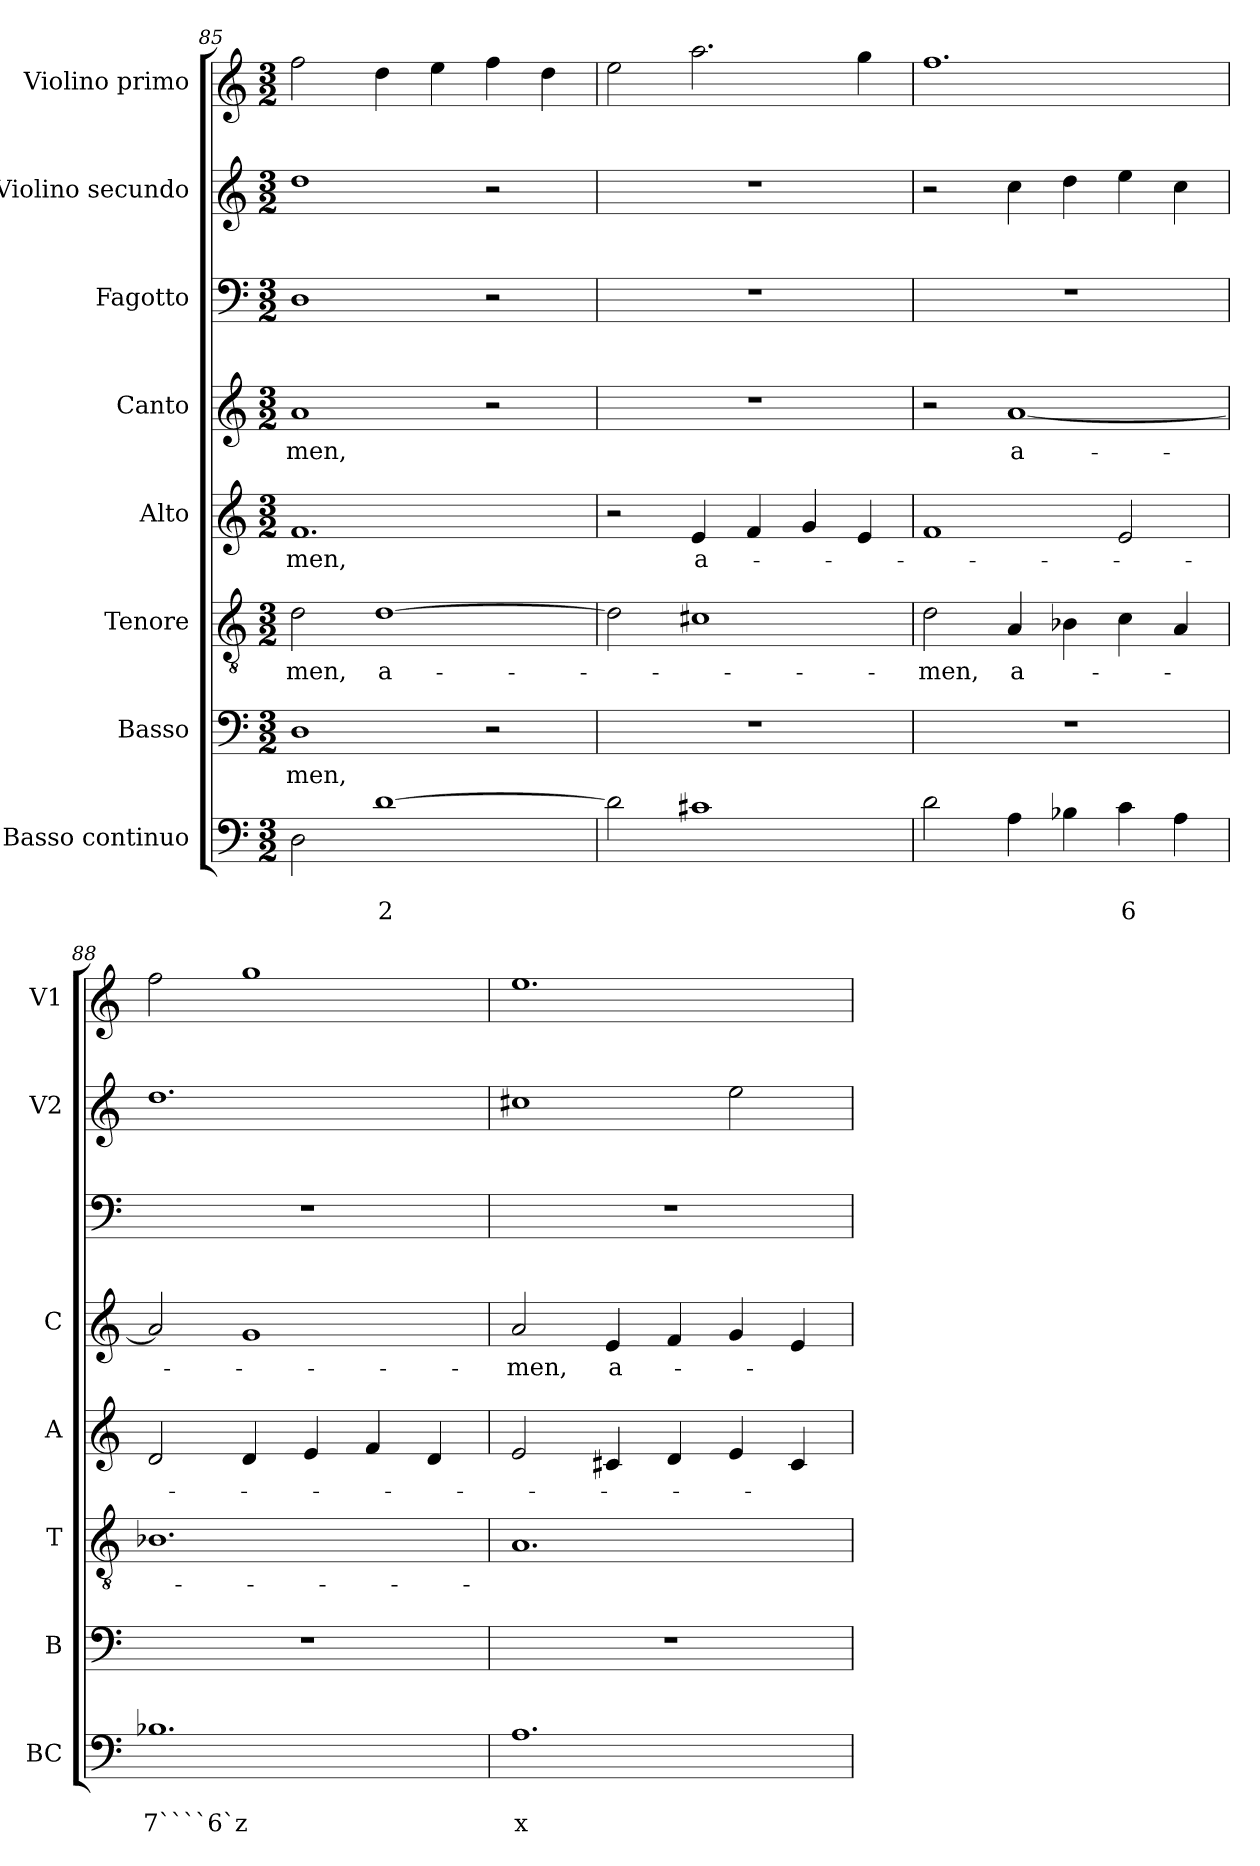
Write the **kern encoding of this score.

**kern	**text	**text	**kern	**text	**kern	**text	**kern	**text	**kern	**text	**kern	**kern	**kern
*part8	*part8	*part8	*part7	*part7	*part6	*part6	*part5	*part5	*part4	*part4	*part3	*part2	*part1
*staff8	*staff8	*staff8	*staff7	*staff7	*staff6	*staff6	*staff5	*staff5	*staff4	*staff4	*staff3	*staff2	*staff1
*I"Basso continuo	*	*	*I"Basso	*	*I"Tenore	*	*I"Alto	*	*I"Canto	*	*I"Fagotto	*I"Violino secundo	*I"Violino primo
*I'BC	*	*	*I'B	*	*I'T	*	*I'A	*	*I'C	*	*	*I'V2	*I'V1
*clefF4	*	*	*clefF4	*	*clefGv2	*	*clefG2	*	*clefG2	*	*clefF4	*clefG2	*clefG2
*k[]	*	*	*k[]	*	*k[]	*	*k[]	*	*k[]	*	*k[]	*k[]	*k[]
*C:	*	*	*C:	*	*C:	*	*C:	*	*C:	*	*C:	*C:	*C:
*M3/2	*	*	*M3/2	*	*M3/2	*	*M3/2	*	*M3/2	*	*M3/2	*M3/2	*M3/2
=85	=85	=85	=85	=85	=85	=85	=85	=85	=85	=85	=85	=85	=85
!	!	!	!	!LO:LY:b	!	!LO:LY:b	!	!LO:LY:b	!	!LO:LY:b	!	!	!
2D\	.	.	1D	-men,	2d\	-men,	1.f	-men,	1a	-men,	1D	1dd	2ff\
!	!	!LO:LY:b	!	!	!	!LO:LY:b	!	!	!	!	!	!	!
[1d	.	2	.	.	[1d	a-	.	.	.	.	.	.	4dd\
.	.	.	.	.	.	.	.	.	.	.	.	.	4ee\
.	.	.	2r	.	.	.	.	.	2r	.	2r	2r	4ff\
.	.	.	.	.	.	.	.	.	.	.	.	.	4dd\
!!LO:LB:g=z
=86	=86	=86	=86	=86	=86	=86	=86	=86	=86	=86	=86	=86	=86
2d\]	.	.	1.r	.	2d\]	.	2r	.	1.r	.	1.r	1.r	2ee\
!	!	!	!	!	!	!	!	!LO:LY:b	!	!	!	!	!
1c#X	.	.	.	.	1c#X	.	4e/	a-	.	.	.	.	2.aa\
.	.	.	.	.	.	.	4f/	.	.	.	.	.	.
.	.	.	.	.	.	.	4g/	.	.	.	.	.	.
.	.	.	.	.	.	.	4e/	.	.	.	.	.	4gg\
=87	=87	=87	=87	=87	=87	=87	=87	=87	=87	=87	=87	=87	=87
!	!	!	!	!	!	!LO:LY:b	!	!	!	!	!	!	!
2d\	.	.	1.r	.	2d\	-men,	1f	.	2r	.	1.r	2r	1.ff
!	!	!	!	!	!	!LO:LY:b	!	!	!	!LO:LY:b	!	!	!
4A\	.	.	.	.	4A/	a-	.	.	[1a	a-	.	4cc\	.
4B-X\	.	.	.	.	4B-X\	.	.	.	.	.	.	4dd\	.
!	!	!LO:LY:b	!	!	!	!	!	!	!	!	!	!	!
4c\	.	6	.	.	4c\	.	2e/	.	.	.	.	4ee\	.
4A\	.	.	.	.	4A/	.	.	.	.	.	.	4cc\	.
=88	=88	=88	=88	=88	=88	=88	=88	=88	=88	=88	=88	=88	=88
!	!	!LO:LY:b	!	!	!	!	!	!	!	!	!	!	!
1.B-X	.	7````6`z	1.r	.	1.B-X	.	2d/	.	2a/]	.	1.r	1.dd	2ff\
.	.	.	.	.	.	.	4d/	.	1g	.	.	.	1gg
.	.	.	.	.	.	.	4e/	.	.	.	.	.	.
.	.	.	.	.	.	.	4f/	.	.	.	.	.	.
.	.	.	.	.	.	.	4d/	.	.	.	.	.	.
=89	=89	=89	=89	=89	=89	=89	=89	=89	=89	=89	=89	=89	=89
!	!	!LO:LY:b	!	!	!	!	!	!	!	!LO:LY:b	!	!	!
1.A	.	x	1.r	.	1.A	.	2e/	.	2a/	-men,	1.r	1cc#X	1.ee
!	!	!	!	!	!	!	!	!	!	!LO:LY:b	!	!	!
.	.	.	.	.	.	.	4c#X/	.	4e/	a-	.	.	.
.	.	.	.	.	.	.	4d/	.	4f/	.	.	.	.
.	.	.	.	.	.	.	4e/	.	4g/	.	.	2ee\	.
.	.	.	.	.	.	.	4c#/	.	4e/	.	.	.	.
=	=	=	=	=	=	=	=	=	=	=	=	=	=
*-	*-	*-	*-	*-	*-	*-	*-	*-	*-	*-	*-	*-	*-
